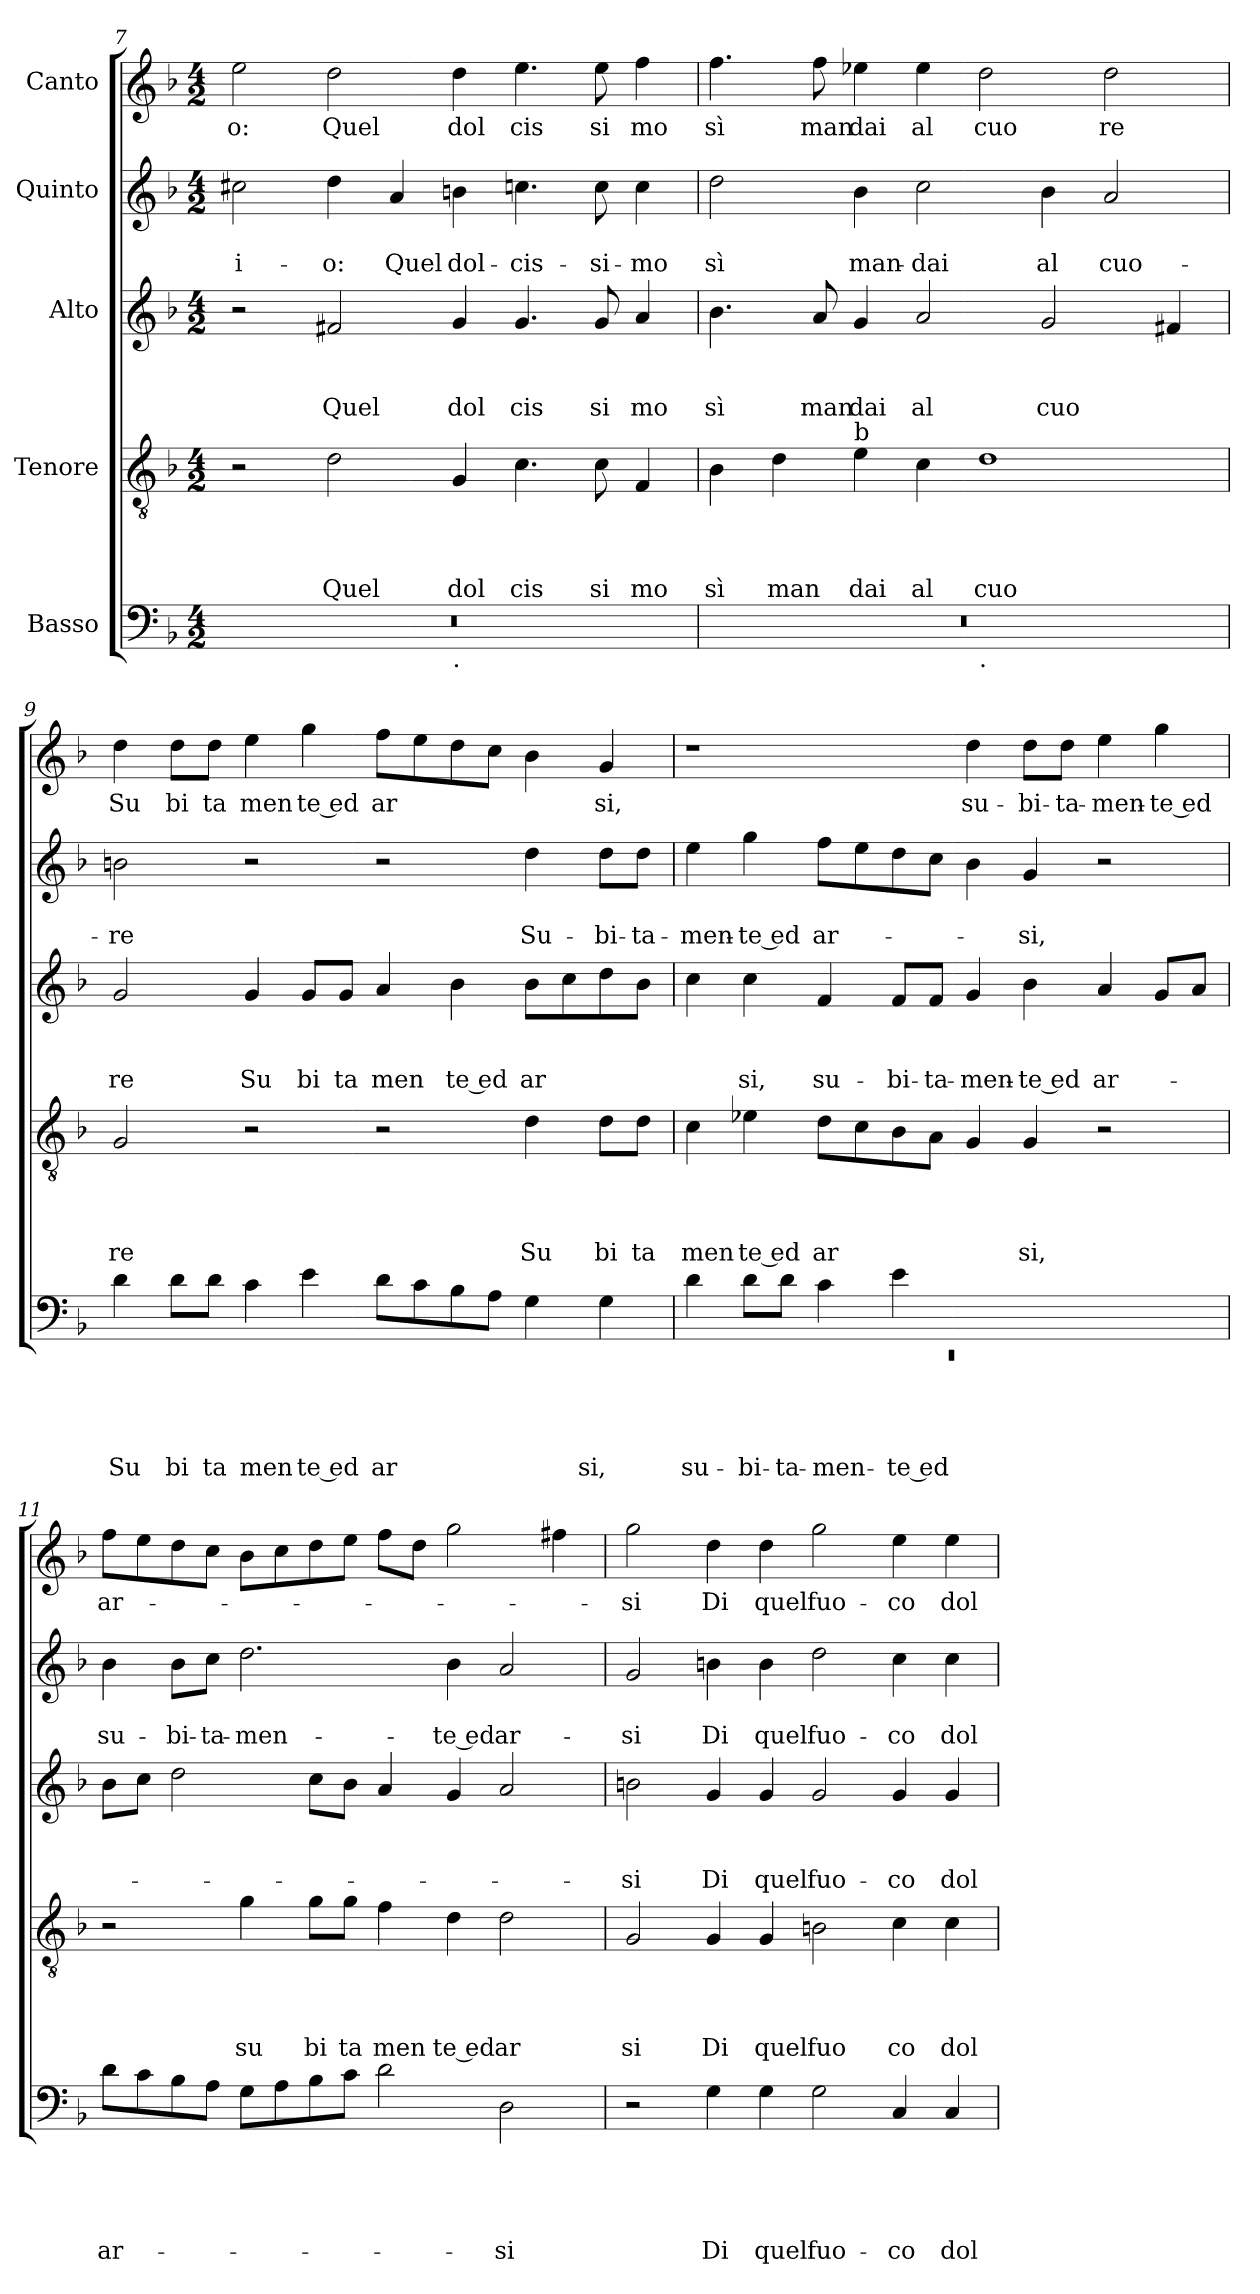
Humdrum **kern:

**kern	**text	**text	**text	**text	**text	**kern	**text	**text	**text	**text	**kern	**text	**text	**text	**kern	**text	**text	**kern	**text
*part5	*part5	*part5	*part5	*part5	*part5	*part4	*part4	*part4	*part4	*part4	*part3	*part3	*part3	*part3	*part2	*part2	*part2	*part1	*part1
*staff5	*staff5	*staff5	*staff5	*staff5	*staff5	*staff4	*staff4	*staff4	*staff4	*staff4	*staff3	*staff3	*staff3	*staff3	*staff2	*staff2	*staff2	*staff1	*staff1
*I"Basso	*	*	*	*	*	*I"Tenore	*	*	*	*	*I"Alto	*	*	*	*I"Quinto	*	*	*I"Canto	*
*clefF4	*	*	*	*	*	*clefGv2	*	*	*	*	*clefG2	*	*	*	*clefG2	*	*	*clefG2	*
*k[b-]	*	*	*	*	*	*k[b-]	*	*	*	*	*k[b-]	*	*	*	*k[b-]	*	*	*k[b-]	*
*F:	*	*	*	*	*	*F:	*	*	*	*	*F:	*	*	*	*F:	*	*	*F:	*
*M4/2	*	*	*	*	*	*M4/2	*	*	*	*	*M4/2	*	*	*	*M4/2	*	*	*M4/2	*
=7	=7	=7	=7	=7	=7	=7	=7	=7	=7	=7	=7	=7	=7	=7	=7	=7	=7	=7	=7
!	!	!	!	!	!	!	!	!	!	!	!	!	!	!	!	!	!LO:LY:b	!	!LO:LY:b
*^	*	*	*	*	*	*	*	*	*	*	*	*	*	*	*	*	*	*	*
0r	1ryy	.	.	.	.	.	2r	.	.	.	.	2r	.	.	.	2cc#X\	.	i-	2ee\	o:
!	!	!	!	!	!	!	!	!	!	!	!LO:LY:b	!	!	!	!LO:LY:b	!	!	!LO:LY:b	!	!LO:LY:b
.	.	.	.	.	.	.	2d\	.	.	.	Quel	2f#X/	.	.	Quel	4dd\	.	-o:	2dd\	Quel
!	!	!	!	!	!	!	!	!	!	!	!	!	!	!	!	!	!	!LO:LY:b	!	!
.	.	.	.	.	.	.	.	.	.	.	.	.	.	.	.	4a/	.	Quel	.	.
!	!LO:TX:b:t=.	!	!	!	!	!	!	!	!	!	!	!	!	!	!	!	!	!	!	!
!	!	!	!	!	!	!	!	!	!	!	!LO:LY:b	!	!	!	!LO:LY:b	!	!	!LO:LY:b	!	!LO:LY:b
.	1ryy	.	.	.	.	.	4G/	.	.	.	dol	4g/	.	.	dol	4bn\	.	dol-	4dd\	dol
!	!	!	!	!	!	!	!	!	!	!	!LO:LY:b	!	!	!	!LO:LY:b	!	!	!LO:LY:b	!	!LO:LY:b
.	.	.	.	.	.	.	4.c\	.	.	.	cis	4.g/	.	.	cis	4.ccn\	.	-cis-	4.ee\	cis
!	!	!	!	!	!	!	!	!	!	!	!LO:LY:b	!	!	!	!LO:LY:b	!	!	!LO:LY:b	!	!LO:LY:b
.	.	.	.	.	.	.	8c\	.	.	.	si	8g/	.	.	si	8cc\	.	-si-	8ee\	si
!	!	!	!	!	!	!	!	!	!	!	!LO:LY:b	!	!	!	!LO:LY:b	!	!	!LO:LY:b	!	!LO:LY:b
.	.	.	.	.	.	.	4F/	.	.	.	mo	4a/	.	.	mo	4cc\	.	-mo	4ff\	mo
=8	=8	=8	=8	=8	=8	=8	=8	=8	=8	=8	=8	=8	=8	=8	=8	=8	=8	=8	=8	=8
!	!	!	!	!	!	!	!	!	!	!	!LO:LY:b	!	!	!	!LO:LY:b	!	!	!LO:LY:b	!	!LO:LY:b
0r	1ryy	.	.	.	.	.	4B-\	.	.	.	sì	4.b-\	.	.	sì	2dd\	.	sì	4.ff\	sì
!	!	!	!	!	!	!	!	!	!	!	!LO:LY:b	!	!	!	!	!	!	!	!	!
.	.	.	.	.	.	.	4d\	.	.	.	man	.	.	.	.	.	.	.	.	.
!	!	!	!	!	!	!	!	!	!	!	!	!	!	!	!LO:LY:b	!	!	!	!	!LO:LY:b
.	.	.	.	.	.	.	.	.	.	.	.	8a/	.	.	man	.	.	.	8ff\	man
!	!	!	!	!	!	!	!LO:TX:a:t=b	!	!	!	!	!	!	!	!	!	!	!	!	!
!	!	!	!	!	!	!	!	!	!	!	!LO:LY:b	!	!	!	!LO:LY:b	!	!	!LO:LY:b	!	!LO:LY:b
.	.	.	.	.	.	.	4e\	.	.	.	dai	4g/	.	.	dai	4b-\	.	man-	4ee-X\	dai
!	!	!	!	!	!	!	!	!	!	!	!LO:LY:b	!	!	!	!LO:LY:b	!	!	!LO:LY:b	!	!LO:LY:b
.	.	.	.	.	.	.	4c\	.	.	.	al	2a/	.	.	al	2cc\	.	-dai	4ee-\	al
!	!LO:TX:b:t=.	!	!	!	!	!	!	!	!	!	!	!	!	!	!	!	!	!	!	!
!	!	!	!	!	!	!	!	!	!	!	!LO:LY:b	!	!	!	!	!	!	!	!	!LO:LY:b
.	1ryy	.	.	.	.	.	1d	.	.	.	cuo	.	.	.	.	.	.	.	2dd\	cuo
!	!	!	!	!	!	!	!	!	!	!	!	!	!	!	!LO:LY:b	!	!	!LO:LY:b	!	!
.	.	.	.	.	.	.	.	.	.	.	.	2g/	.	.	cuo	4b-\	.	al	.	.
!	!	!	!	!	!	!	!	!	!	!	!	!	!	!	!	!	!	!LO:LY:b	!	!LO:LY:b
.	.	.	.	.	.	.	.	.	.	.	.	.	.	.	.	2a/	.	cuo-	2dd\	re
.	.	.	.	.	.	.	.	.	.	.	.	4f#X/	.	.	.	.	.	.	.	.
=9	=9	=9	=9	=9	=9	=9	=9	=9	=9	=9	=9	=9	=9	=9	=9	=9	=9	=9	=9	=9
!	!	!	!	!	!	!LO:LY:b	!	!	!	!	!LO:LY:b	!	!	!	!LO:LY:b	!	!	!LO:LY:b	!	!LO:LY:b
*v	*v	*	*	*	*	*	*	*	*	*	*	*	*	*	*	*	*	*	*	*
4d\	.	.	.	.	Su	2G/	.	.	.	re	2g/	.	.	re	2bn\	.	-re	4dd\	Su
!	!	!	!	!	!LO:LY:b	!	!	!	!	!	!	!	!	!	!	!	!	!	!LO:LY:b
8d\L	.	.	.	.	bi	.	.	.	.	.	.	.	.	.	.	.	.	8dd\L	bi
!	!	!	!	!	!LO:LY:b	!	!	!	!	!	!	!	!	!	!	!	!	!	!LO:LY:b
8d\J	.	.	.	.	ta	.	.	.	.	.	.	.	.	.	.	.	.	8dd\J	ta
!	!	!	!	!	!LO:LY:b	!	!	!	!	!	!	!	!	!LO:LY:b	!	!	!	!	!LO:LY:b
4c\	.	.	.	.	men	2r	.	.	.	.	4g/	.	.	Su	2r	.	.	4ee\	men
!	!	!	!	!	!LO:LY:b:rj	!	!	!	!	!	!	!	!	!LO:LY:b	!	!	!	!	!LO:LY:b:rj
4e\	.	.	.	.	te ed	.	.	.	.	.	8g/L	.	.	bi	.	.	.	4gg\	te ed
!	!	!	!	!	!	!	!	!	!	!	!	!	!	!LO:LY:b	!	!	!	!	!
.	.	.	.	.	.	.	.	.	.	.	8g/J	.	.	ta	.	.	.	.	.
!	!	!	!	!	!LO:LY:b	!	!	!	!	!	!	!	!	!LO:LY:b	!	!	!	!	!LO:LY:b
8d\L	.	.	.	.	ar	2r	.	.	.	.	4a/	.	.	men	2r	.	.	8ff\L	ar
8c\	.	.	.	.	.	.	.	.	.	.	.	.	.	.	.	.	.	8ee\	.
!	!	!	!	!	!	!	!	!	!	!	!	!	!	!LO:LY:b:rj	!	!	!	!	!
8B-\	.	.	.	.	.	.	.	.	.	.	4b-\	.	.	te ed	.	.	.	8dd\	.
8A\J	.	.	.	.	.	.	.	.	.	.	.	.	.	.	.	.	.	8cc\J	.
!	!	!	!	!	!	!	!	!	!	!LO:LY:b	!	!	!	!LO:LY:b	!	!	!LO:LY:b	!	!
4G\	.	.	.	.	.	4d\	.	.	.	Su	8b-\L	.	.	ar	4dd\	.	Su-	4b-\	.
.	.	.	.	.	.	.	.	.	.	.	8cc\	.	.	.	.	.	.	.	.
!	!	!	!	!	!LO:LY:b	!	!	!	!	!LO:LY:b	!	!	!	!	!	!	!LO:LY:b	!	!LO:LY:b
4G\	.	.	.	.	si,	8d\L	.	.	.	bi	8dd\	.	.	.	8dd\L	.	-bi-	4g/	si,
!	!	!	!	!	!	!	!	!	!	!LO:LY:b	!	!	!	!	!	!	!LO:LY:b	!	!
.	.	.	.	.	.	8d\J	.	.	.	ta	8b-\J	.	.	.	8dd\J	.	-ta-	.	.
!!LO:LB:g=z
=10	=10	=10	=10	=10	=10	=10	=10	=10	=10	=10	=10	=10	=10	=10	=10	=10	=10	=10	=10
*^	*	*	*	*	*	*	*	*	*	*	*	*	*	*	*	*	*	*	*
!	!LO:N:vis=1	!	!	!	!	!LO:LY:b	!	!	!	!	!LO:LY:b	!	!	!	!	!	!	!LO:LY:b	!	!
*	*^	*	*	*	*	*	*	*	*	*	*	*	*	*	*	*	*	*	*	*
0ryy	0rEE	4d\	.	.	.	.	su-	4c\	.	.	.	men	4cc\	.	.	.	4ee\	.	-men-	1r	.
!	!	!	!	!	!	!	!LO:LY:b	!	!	!	!	!LO:LY:b:rj	!	!	!	!LO:LY:b	!	!	!LO:LY:b:rj	!	!
.	.	8d\L	.	.	.	.	-bi-	4e-X\	.	.	.	te ed	4cc\	.	.	si,	4gg\	.	-te ed	.	.
!	!	!	!	!	!	!	!LO:LY:b	!	!	!	!	!	!	!	!	!	!	!	!	!	!
.	.	8d\J	.	.	.	.	-ta-	.	.	.	.	.	.	.	.	.	.	.	.	.	.
!	!	!	!	!	!	!	!LO:LY:b	!	!	!	!	!LO:LY:b	!	!	!	!LO:LY:b	!	!	!LO:LY:b	!	!
.	.	4c\	.	.	.	.	-men-	8d\L	.	.	.	ar	4f/	.	.	su-	8ff\L	.	ar-	.	.
.	.	.	.	.	.	.	.	8c\	.	.	.	.	.	.	.	.	8ee\	.	.	.	.
!	!	!	!	!	!	!	!LO:LY:b:rj	!	!	!	!	!	!	!	!	!LO:LY:b	!	!	!	!	!
.	.	4e\	.	.	.	.	-te ed	8B-\	.	.	.	.	8f/L	.	.	-bi-	8dd\	.	.	.	.
!	!	!	!	!	!	!	!	!	!	!	!	!	!	!	!	!LO:LY:b	!	!	!	!	!
.	.	.	.	.	.	.	.	8A\J	.	.	.	.	8f/J	.	.	-ta-	8cc\J	.	.	.	.
!	!	!	!	!	!	!	!	!	!	!	!	!	!	!	!	!LO:LY:b	!	!	!	!	!LO:LY:b
.	.	1ryy	.	.	.	.	.	4G/	.	.	.	.	4g/	.	.	-men-	4b-\	.	.	4dd\	su-
!	!	!	!	!	!	!	!	!	!	!	!	!LO:LY:b	!	!	!	!LO:LY:b:rj	!	!	!LO:LY:b	!	!LO:LY:b
.	.	.	.	.	.	.	.	4G/	.	.	.	si,	4b-\	.	.	-te ed	4g/	.	-si,	8dd\L	-bi-
!	!	!	!	!	!	!	!	!	!	!	!	!	!	!	!	!	!	!	!	!	!LO:LY:b
.	.	.	.	.	.	.	.	.	.	.	.	.	.	.	.	.	.	.	.	8dd\J	-ta-
!	!	!	!	!	!	!	!	!	!	!	!	!	!	!	!	!LO:LY:b	!	!	!	!	!LO:LY:b
.	.	.	.	.	.	.	.	2r	.	.	.	.	4a/	.	.	ar-	2r	.	.	4ee\	-men-
!	!	!	!	!	!	!	!	!	!	!	!	!	!	!	!	!	!	!	!	!	!LO:LY:b:rj
.	.	.	.	.	.	.	.	.	.	.	.	.	8g/L	.	.	.	.	.	.	4gg\	-te ed
.	.	.	.	.	.	.	.	.	.	.	.	.	8a/J	.	.	.	.	.	.	.	.
*v	*v	*v	*	*	*	*	*	*	*	*	*	*	*	*	*	*	*	*	*	*	*
=11	=11	=11	=11	=11	=11	=11	=11	=11	=11	=11	=11	=11	=11	=11	=11	=11	=11	=11	=11
!	!	!	!	!	!LO:LY:b	!	!	!	!	!	!	!	!	!	!	!	!LO:LY:b	!	!LO:LY:b
8d\L	.	.	.	.	ar-	2r	.	.	.	.	8b-\L	.	.	.	4b-\	.	su-	8ff\L	ar-
8c\	.	.	.	.	.	.	.	.	.	.	8cc\J	.	.	.	.	.	.	8ee\	.
!	!	!	!	!	!	!	!	!	!	!	!	!	!	!	!	!	!LO:LY:b	!	!
8B-\	.	.	.	.	.	.	.	.	.	.	2dd\	.	.	.	8b-\L	.	-bi-	8dd\	.
!	!	!	!	!	!	!	!	!	!	!	!	!	!	!	!	!	!LO:LY:b	!	!
8A\J	.	.	.	.	.	.	.	.	.	.	.	.	.	.	8cc\J	.	-ta-	8cc\J	.
!	!	!	!	!	!	!	!	!	!	!LO:LY:b	!	!	!	!	!	!	!LO:LY:b	!	!
8G\L	.	.	.	.	.	4g\	.	.	.	su	.	.	.	.	2.dd\	.	-men-	8b-\L	.
8A\	.	.	.	.	.	.	.	.	.	.	.	.	.	.	.	.	.	8cc\	.
!	!	!	!	!	!	!	!	!	!	!LO:LY:b	!	!	!	!	!	!	!	!	!
8B-\	.	.	.	.	.	8g\L	.	.	.	bi	8cc\L	.	.	.	.	.	.	8dd\	.
!	!	!	!	!	!	!	!	!	!	!LO:LY:b	!	!	!	!	!	!	!	!	!
8c\J	.	.	.	.	.	8g\J	.	.	.	ta	8b-\J	.	.	.	.	.	.	8ee\J	.
!	!	!	!	!	!	!	!	!	!	!LO:LY:b	!	!	!	!	!	!	!	!	!
2d\	.	.	.	.	.	4f\	.	.	.	men	4a/	.	.	.	.	.	.	8ff\L	.
.	.	.	.	.	.	.	.	.	.	.	.	.	.	.	.	.	.	8dd\J	.
!	!	!	!	!	!	!	!	!	!	!LO:LY:b:rj	!	!	!	!	!	!	!LO:LY:b:rj	!	!
.	.	.	.	.	.	4d\	.	.	.	te ed	4g/	.	.	.	4b-\	.	-te ed	2gg\	.
!	!	!	!	!	!LO:LY:b	!	!	!	!	!LO:LY:b	!	!	!	!	!	!	!LO:LY:b	!	!
2D\	.	.	.	.	-si	2d\	.	.	.	ar	2a/	.	.	.	2a/	.	ar-	.	.
.	.	.	.	.	.	.	.	.	.	.	.	.	.	.	.	.	.	4ff#X\	.
=12	=12	=12	=12	=12	=12	=12	=12	=12	=12	=12	=12	=12	=12	=12	=12	=12	=12	=12	=12
!	!	!	!	!	!	!	!	!	!	!LO:LY:b	!	!	!	!LO:LY:b	!	!	!LO:LY:b	!	!LO:LY:b
2r	.	.	.	.	.	2G/	.	.	.	si	2bn\	.	.	-si	2g/	.	-si	2gg\	-si
!	!	!	!	!	!LO:LY:b	!	!	!	!	!LO:LY:b	!	!	!	!LO:LY:b	!	!	!LO:LY:b	!	!LO:LY:b
4G\	.	.	.	.	Di	4G/	.	.	.	Di	4g/	.	.	Di	4bn\	.	Di	4dd\	Di
!	!	!	!	!	!LO:LY:b	!	!	!	!	!LO:LY:b	!	!	!	!LO:LY:b	!	!	!LO:LY:b	!	!LO:LY:b
4G\	.	.	.	.	quel	4G/	.	.	.	quel	4g/	.	.	quel	4b\	.	quel	4dd\	quel
!	!	!	!	!	!LO:LY:b	!	!	!	!	!LO:LY:b	!	!	!	!LO:LY:b	!	!	!LO:LY:b	!	!LO:LY:b
2G\	.	.	.	.	fuo-	2Bn\	.	.	.	fuo	2g/	.	.	fuo-	2dd\	.	fuo-	2gg\	fuo-
!	!	!	!	!	!LO:LY:b	!	!	!	!	!LO:LY:b	!	!	!	!LO:LY:b	!	!	!LO:LY:b	!	!LO:LY:b
4C/	.	.	.	.	-co	4c\	.	.	.	co	4g/	.	.	-co	4cc\	.	-co	4ee\	-co
!	!	!	!	!	!LO:LY:b	!	!	!	!	!LO:LY:b	!	!	!	!LO:LY:b	!	!	!LO:LY:b	!	!LO:LY:b
4C/	.	.	.	.	dol-	4c\	.	.	.	dol	4g/	.	.	dol-	4cc\	.	dol-	4ee\	dol-
=	=	=	=	=	=	=	=	=	=	=	=	=	=	=	=	=	=	=	=
*-	*-	*-	*-	*-	*-	*-	*-	*-	*-	*-	*-	*-	*-	*-	*-	*-	*-	*-	*-
